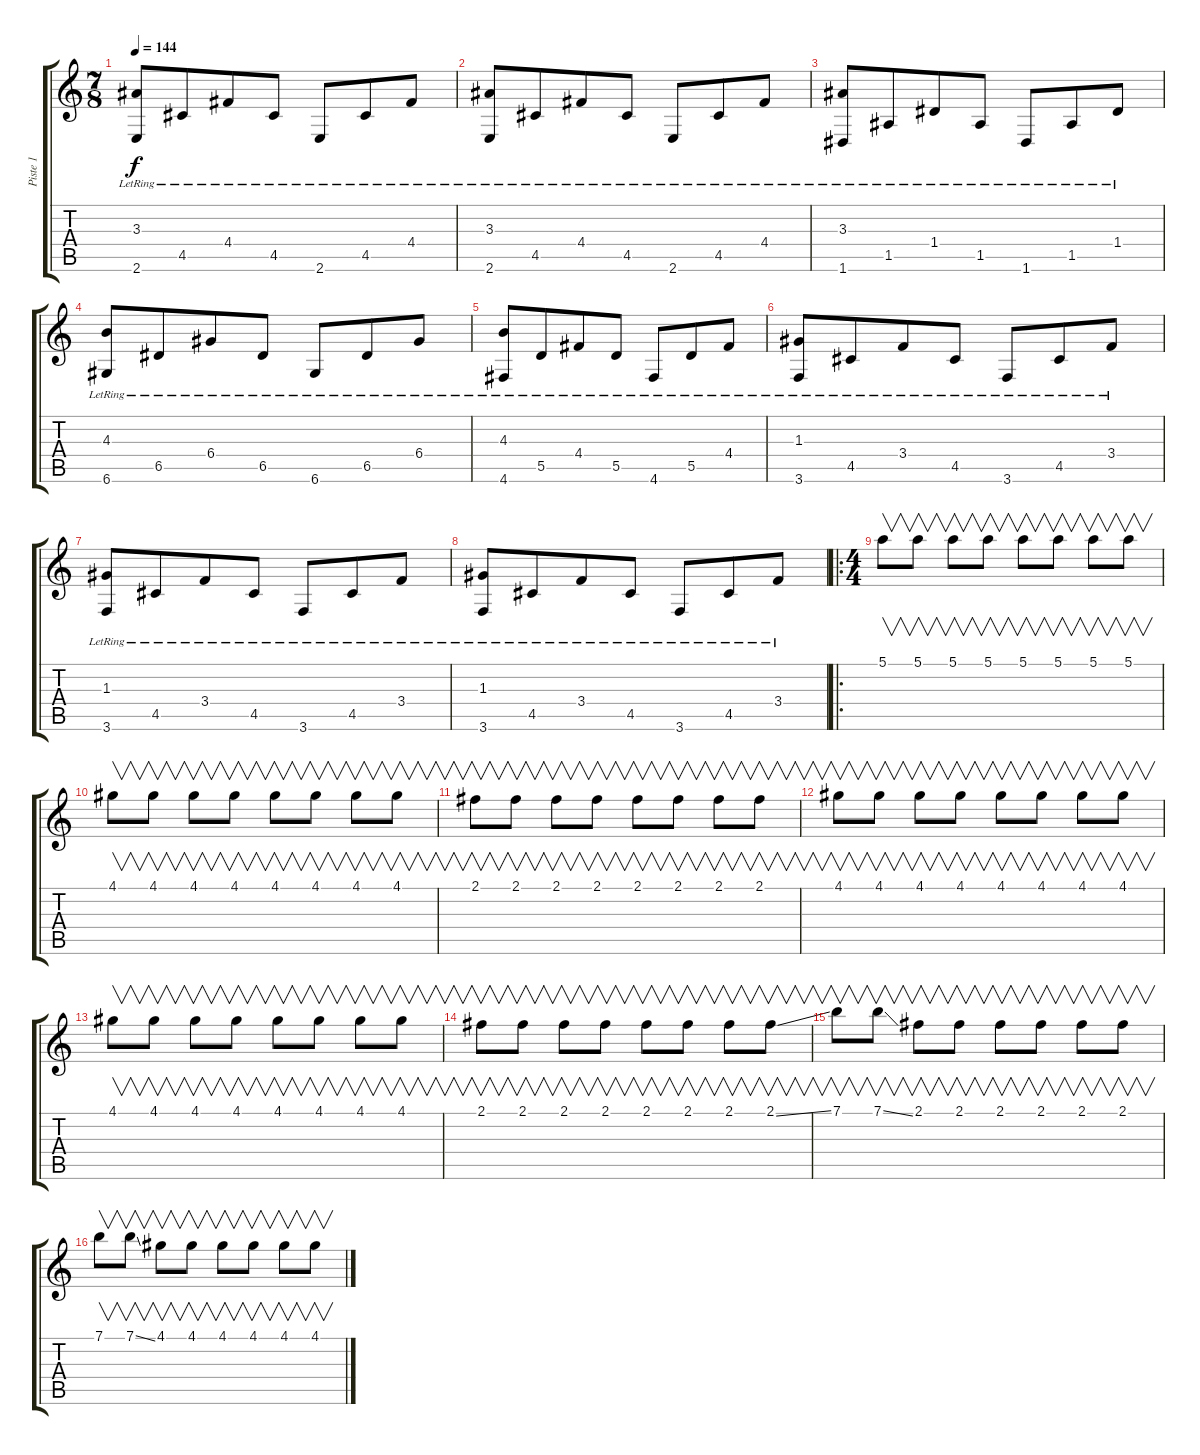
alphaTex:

\track ("Piste 1" "Piste 1") {instrument electricguitarjazz}
\staff {score tabs}
\tuning (E4 B3 G3 D3 A2 D2) {hide}
\ts (7 8)
\tempo 144
\clef g2
\ks c
(3.3{lr} 2.6{lr}).8{dy f} 4.5{lr}.8 4.4{lr}.8 4.5{lr}.8 2.6{lr}.8 4.5{lr}.8 4.4{lr}.8 |
(3.3{lr} 2.6{lr}).8 4.5{lr}.8 4.4{lr}.8 4.5{lr}.8 2.6{lr}.8 4.5{lr}.8 4.4{lr}.8 |
(3.3{lr} 1.6{lr}).8 1.5{lr}.8 1.4{lr}.8 1.5{lr}.8 1.6{lr}.8 1.5{lr}.8 1.4{lr}.8 |
(4.3{lr} 6.6{lr}).8 6.5{lr}.8 6.4{lr}.8 6.5{lr}.8 6.6{lr}.8 6.5{lr}.8 6.4{lr}.8 |
(4.3{lr} 4.6{lr}).8 5.5{lr}.8 4.4{lr}.8 5.5{lr}.8 4.6{lr}.8 5.5{lr}.8 4.4{lr}.8 |
(1.3{lr} 3.6{lr}).8 4.5{lr}.8 3.4{lr}.8 4.5{lr}.8 3.6{lr}.8 4.5{lr}.8 3.4{lr}.8 |
(1.3{lr} 3.6{lr}).8 4.5{lr}.8 3.4{lr}.8 4.5{lr}.8 3.6{lr}.8 4.5{lr}.8 3.4{lr}.8 |
(1.3{lr} 3.6{lr}).8 4.5{lr}.8 3.4{lr}.8 4.5{lr}.8 3.6{lr}.8 4.5{lr}.8 3.4{lr}.8 |
\ro
\ts (4 4)
5.1.8{v} 5.1.8{v} 5.1.8{v} 5.1.8{v} 5.1.8{v} 5.1.8{v} 5.1.8{v} 5.1.8{v} |
4.1.8{v} 4.1.8{v} 4.1.8{v} 4.1.8{v} 4.1.8{v} 4.1.8{v} 4.1.8{v} 4.1.8{v} |
2.1.8{v} 2.1.8{v} 2.1.8{v} 2.1.8{v} 2.1.8{v} 2.1.8{v} 2.1.8{v} 2.1.8{v} |
4.1.8{v} 4.1.8{v} 4.1.8{v} 4.1.8{v} 4.1.8{v} 4.1.8{v} 4.1.8{v} 4.1.8{v} |
4.1.8{v} 4.1.8{v} 4.1.8{v} 4.1.8{v} 4.1.8{v} 4.1.8{v} 4.1.8{v} 4.1.8{v} |
2.1.8{v} 2.1.8{v} 2.1.8{v} 2.1.8{v} 2.1.8{v} 2.1.8{v} 2.1.8{v} 2.1{ss}.8{v} |
7.1.8{v} 7.1{ss}.8{v} 2.1.8{v} 2.1.8{v} 2.1.8{v} 2.1.8{v} 2.1.8{v} 2.1.8{v} |
7.1.8{v} 7.1{ss}.8{v} 4.1.8{v} 4.1.8{v} 4.1.8{v} 4.1.8{v} 4.1.8{v} 4.1{ss}.8{v}
